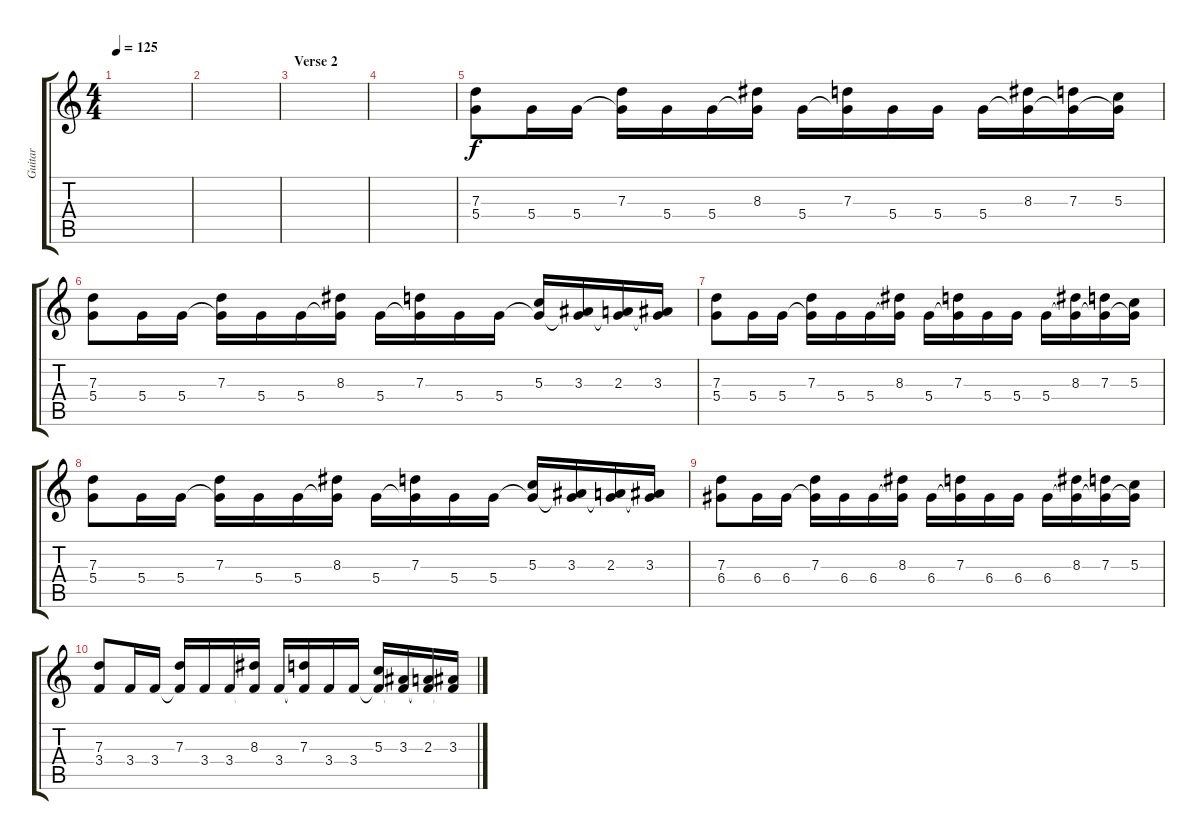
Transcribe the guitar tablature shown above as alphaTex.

\track ("Guitar" "Guitar") {instrument overdrivenguitar}
\staff {score tabs}
\tuning (E4 B3 G3 D3 A2 E2) {hide}
\ts (4 4)
\tempo 125
\clef g2
\ks c
|
|
\section ("" "Verse 2")
|
|
(7.3 5.4).8{balance 8} 5.4.16 5.4.16 (7.3 5.4{t}).16 5.4.16 5.4.16 (8.3 5.4{t}).16 5.4.16 (7.3 5.4{t}).16 5.4.16 5.4.16 5.4.16 (8.3 5.4{t}).16 (7.3 5.4{t}).16 (5.3 5.4{t}).16 |
(7.3 5.4).8 5.4.16 5.4.16 (7.3 5.4{t}).16 5.4.16 5.4.16 (8.3 5.4{t}).16 5.4.16 (7.3 5.4{t}).16 5.4.16 5.4.16 (5.3 5.4{t}).16 (3.3 5.4{t}).16 (2.3 5.4{t}).16 (3.3 5.4{t}).16 |
(7.3 5.4).8{balance 0} 5.4.16 5.4.16 (7.3 5.4{t}).16 5.4.16 5.4.16 (8.3 5.4{t}).16 5.4.16 (7.3 5.4{t}).16 5.4.16 5.4.16 5.4.16 (8.3 5.4{t}).16 (7.3 5.4{t}).16 (5.3 5.4{t}).16 |
(7.3 5.4).8 5.4.16 5.4.16 (7.3 5.4{t}).16 5.4.16 5.4.16 (8.3 5.4{t}).16 5.4.16 (7.3 5.4{t}).16 5.4.16 5.4.16 (5.3 5.4{t}).16 (3.3 5.4{t}).16 (2.3 5.4{t}).16 (3.3 5.4{t}).16 |
(7.3 6.4).8 6.4.16 6.4.16 (7.3 6.4{t}).16 6.4.16 6.4.16 (8.3 6.4{t}).16 6.4.16 (7.3 6.4{t}).16 6.4.16 6.4.16 6.4.16 (8.3 6.4{t}).16 (7.3 6.4{t}).16 (5.3 6.4{t}).16 |
(7.3 3.4).8 3.4.16 3.4.16 (7.3 3.4{t}).16 3.4.16 3.4.16 (8.3 3.4{t}).16 3.4.16 (7.3 3.4{t}).16 3.4.16 3.4.16 (5.3 3.4{t}).16 (3.3 3.4{t}).16 (2.3 3.4{t}).16 (3.3 3.4{t}).16
